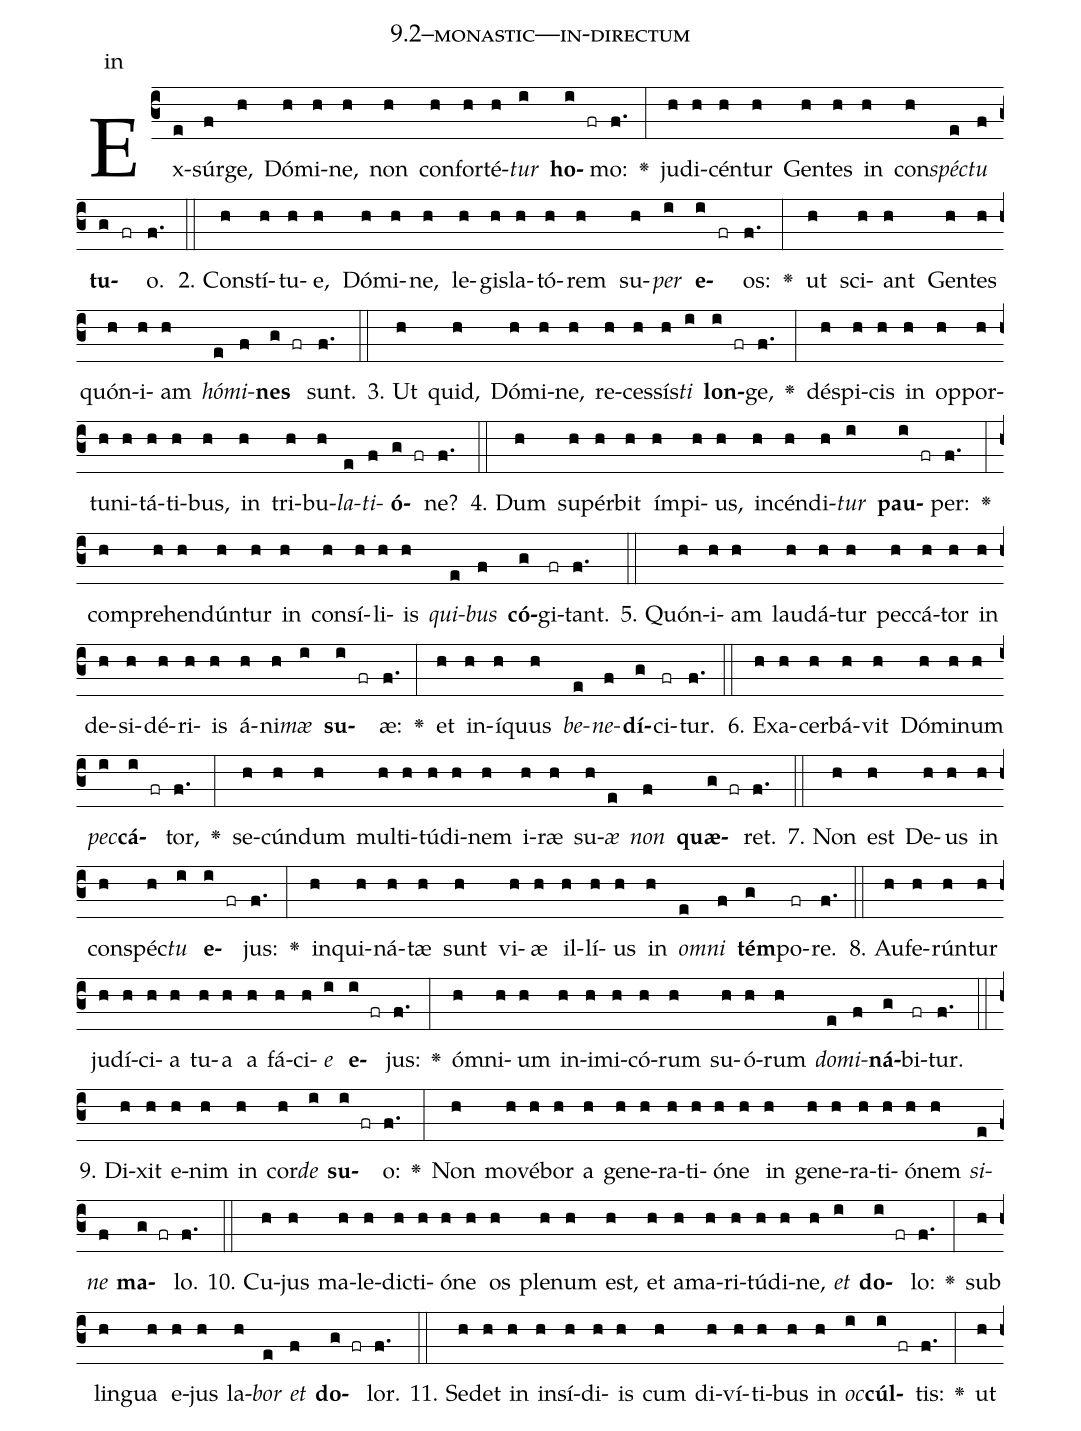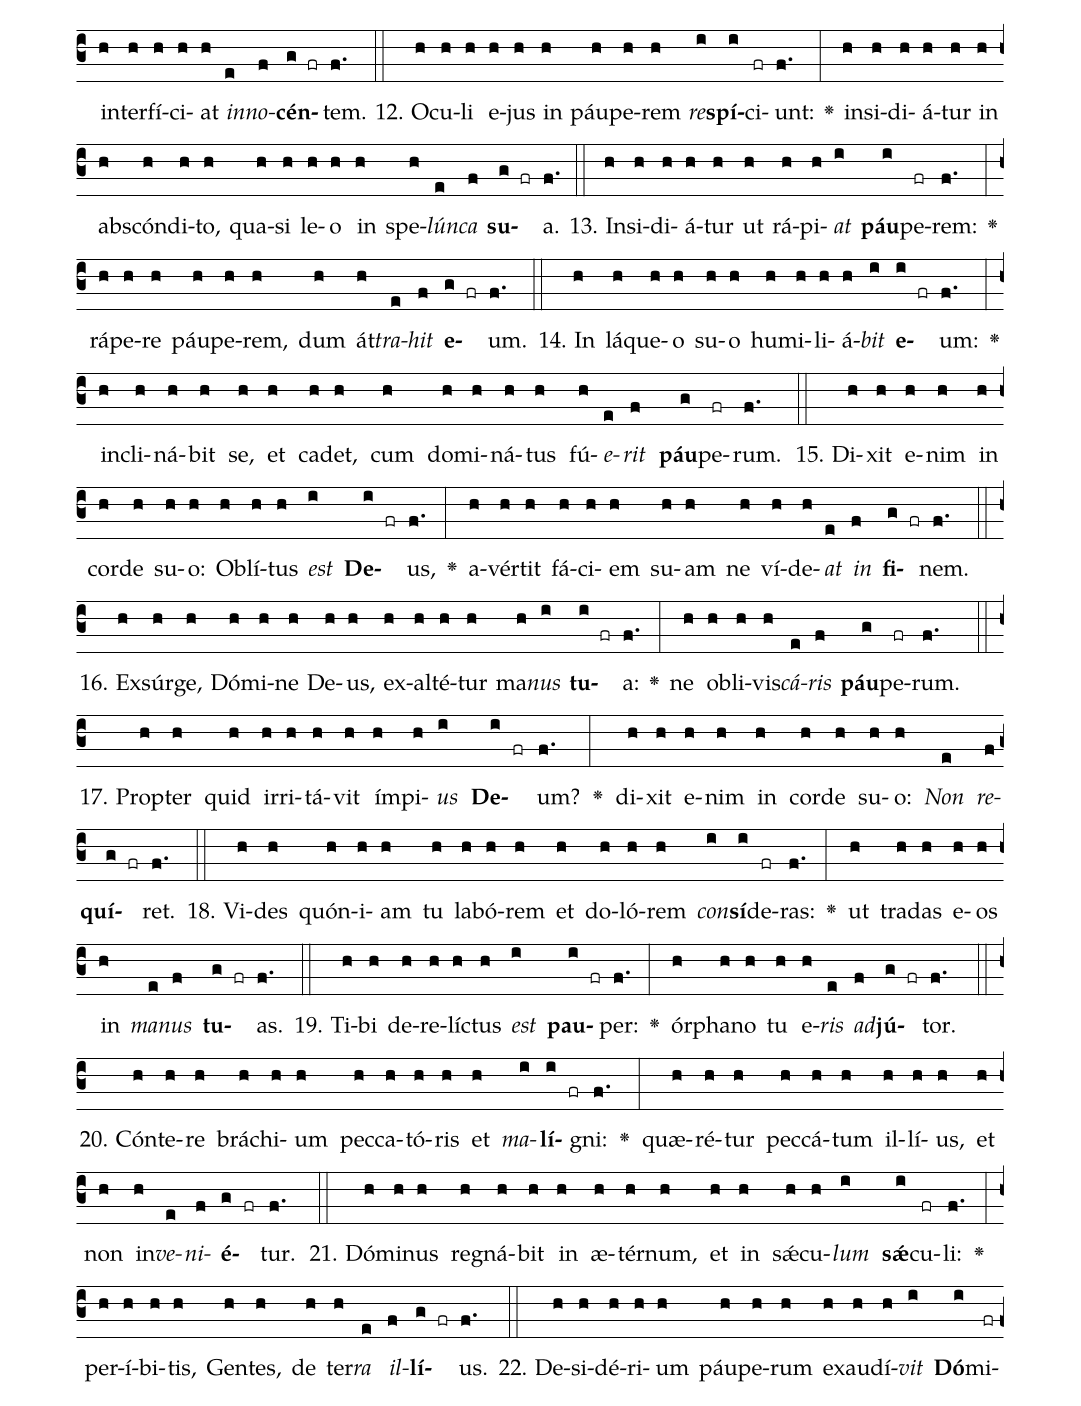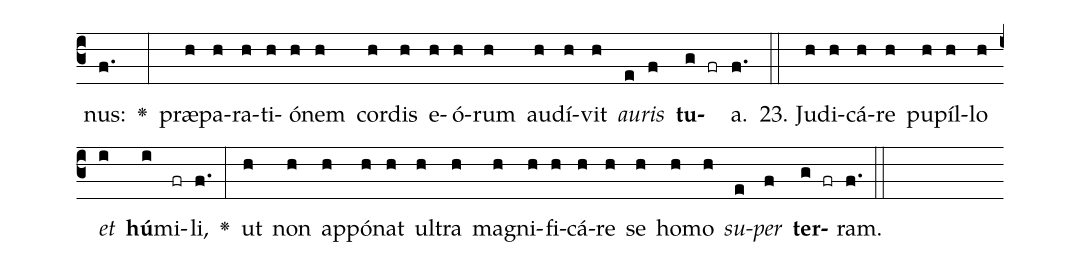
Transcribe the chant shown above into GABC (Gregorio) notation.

name: 9.2--monastic---in-directum;
annotation: in;
%%
(c3)Ex(e)súr(f)ge,(h) Dó(h)mi(h)ne,(h) non(h) con(h)for(h)té(h)<i>tur</i>(i) <b>ho</b>(i fr)mo:(f.) <v>\greheightstar</v>(:) ju(h)di(h)cén(h)tur(h) Gen(h)tes(h) in(h) con(h)<i>spéc</i>(e)<i>tu</i>(f) <b>tu</b>(g fr)o.(f.) (::)
2. Con(h)stí(h)tu(h)e,(h) Dó(h)mi(h)ne,(h) le(h)gis(h)la(h)tó(h)rem(h) su(h)<i>per</i>(i) <b>e</b>(i fr)os:(f.) <v>\greheightstar</v>(:) ut(h) sci(h)ant(h) Gen(h)tes(h) quón(h)i(h)am(h) <i>hó</i>(e)<i>mi</i>(f)<b>nes</b>(g fr) sunt.(f.) (::)
3. Ut(h) quid,(h) Dó(h)mi(h)ne,(h) re(h)ces(h)sís(h)<i>ti</i>(i) <b>lon</b>(i fr)ge,(f.) <v>\greheightstar</v>(:) dé(h)spi(h)cis(h) in(h) op(h)por(h)tu(h)ni(h)tá(h)ti(h)bus,(h) in(h) tri(h)bu(h)<i>la</i>(e)<i>ti</i>(f)<b>ó</b>(g fr)ne?(f.) (::)
4. Dum(h) su(h)pér(h)bit(h) ím(h)pi(h)us,(h) in(h)cén(h)di(h)<i>tur</i>(i) <b>pau</b>(i fr)per:(f.) <v>\greheightstar</v>(:) com(h)pre(h)hen(h)dún(h)tur(h) in(h) con(h)sí(h)li(h)is(h) <i>qui</i>(e)<i>bus</i>(f) <b>có</b>(g)gi(fr)tant.(f.) (::)
5. Quón(h)i(h)am(h) lau(h)dá(h)tur(h) pec(h)cá(h)tor(h) in(h) de(h)si(h)dé(h)ri(h)is(h) á(h)ni(h)<i>mæ</i>(i) <b>su</b>(i fr)æ:(f.) <v>\greheightstar</v>(:) et(h) in(h)í(h)quus(h) <i>be</i>(e)<i>ne</i>(f)<b>dí</b>(g)ci(fr)tur.(f.) (::)
6. Ex(h)a(h)cer(h)bá(h)vit(h) Dó(h)mi(h)num(h) <i>pec</i>(i)<b>cá</b>(i fr)tor,(f.) <v>\greheightstar</v>(:) se(h)cún(h)dum(h) mul(h)ti(h)tú(h)di(h)nem(h) i(h)ræ(h) su(h)<i>æ</i>(e) <i>non</i>(f) <b>quæ</b>(g fr)ret.(f.) (::)
7. Non(h) est(h) De(h)us(h) in(h) con(h)spéc(h)<i>tu</i>(i) <b>e</b>(i fr)jus:(f.) <v>\greheightstar</v>(:) in(h)qui(h)ná(h)tæ(h) sunt(h) vi(h)æ(h) il(h)lí(h)us(h) in(h) <i>om</i>(e)<i>ni</i>(f) <b>tém</b>(g)po(fr)re.(f.) (::)
8. Au(h)fe(h)rún(h)tur(h) ju(h)dí(h)ci(h)a(h) tu(h)a(h) a(h) fá(h)ci(h)<i>e</i>(i) <b>e</b>(i fr)jus:(f.) <v>\greheightstar</v>(:) óm(h)ni(h)um(h) in(h)i(h)mi(h)có(h)rum(h) su(h)ó(h)rum(h) <i>do</i>(e)<i>mi</i>(f)<b>ná</b>(g)bi(fr)tur.(f.) (::)
9. Di(h)xit(h) e(h)nim(h) in(h) cor(h)<i>de</i>(i) <b>su</b>(i fr)o:(f.) <v>\greheightstar</v>(:) Non(h) mo(h)vé(h)bor(h) a(h) ge(h)ne(h)ra(h)ti(h)ó(h)ne(h) in(h) ge(h)ne(h)ra(h)ti(h)ó(h)nem(h) <i>si</i>(e)<i>ne</i>(f) <b>ma</b>(g fr)lo.(f.) (::)
10. Cu(h)jus(h) ma(h)le(h)dic(h)ti(h)ó(h)ne(h) os(h) ple(h)num(h) est,(h) et(h) a(h)ma(h)ri(h)tú(h)di(h)ne,(h) <i>et</i>(i) <b>do</b>(i fr)lo:(f.) <v>\greheightstar</v>(:) sub(h) lin(h)gua(h) e(h)jus(h) la(h)<i>bor</i>(e) <i>et</i>(f) <b>do</b>(g fr)lor.(f.) (::)
11. Se(h)det(h) in(h) in(h)sí(h)di(h)is(h) cum(h) di(h)ví(h)ti(h)bus(h) in(h) <i>oc</i>(i)<b>cúl</b>(i fr)tis:(f.) <v>\greheightstar</v>(:) ut(h) in(h)ter(h)fí(h)ci(h)at(h) <i>in</i>(e)<i>no</i>(f)<b>cén</b>(g fr)tem.(f.) (::)
12. O(h)cu(h)li(h) e(h)jus(h) in(h) páu(h)pe(h)rem(h) <i>re</i>(i)<b>spí</b>(i)ci(fr)unt:(f.) <v>\greheightstar</v>(:) in(h)si(h)di(h)á(h)tur(h) in(h) abs(h)cón(h)di(h)to,(h) qua(h)si(h) le(h)o(h) in(h) spe(h)<i>lún</i>(e)<i>ca</i>(f) <b>su</b>(g fr)a.(f.) (::)
13. In(h)si(h)di(h)á(h)tur(h) ut(h) rá(h)pi(h)<i>at</i>(i) <b>páu</b>(i)pe(fr)rem:(f.) <v>\greheightstar</v>(:) rá(h)pe(h)re(h) páu(h)pe(h)rem,(h) dum(h) át(h)<i>tra</i>(e)<i>hit</i>(f) <b>e</b>(g fr)um.(f.) (::)
14. In(h) lá(h)que(h)o(h) su(h)o(h) hu(h)mi(h)li(h)á(h)<i>bit</i>(i) <b>e</b>(i fr)um:(f.) <v>\greheightstar</v>(:) in(h)cli(h)ná(h)bit(h) se,(h) et(h) ca(h)det,(h) cum(h) do(h)mi(h)ná(h)tus(h) fú(h)<i>e</i>(e)<i>rit</i>(f) <b>páu</b>(g)pe(fr)rum.(f.) (::)
15. Di(h)xit(h) e(h)nim(h) in(h) cor(h)de(h) su(h)o:(h) Ob(h)lí(h)tus(h) <i>est</i>(i) <b>De</b>(i fr)us,(f.) <v>\greheightstar</v>(:) a(h)vér(h)tit(h) fá(h)ci(h)em(h) su(h)am(h) ne(h) ví(h)de(h)<i>at</i>(e) <i>in</i>(f) <b>fi</b>(g fr)nem.(f.) (::)
16. Ex(h)súr(h)ge,(h) Dó(h)mi(h)ne(h) De(h)us,(h) ex(h)al(h)té(h)tur(h) ma(h)<i>nus</i>(i) <b>tu</b>(i fr)a:(f.) <v>\greheightstar</v>(:) ne(h) ob(h)li(h)vis(h)<i>cá</i>(e)<i>ris</i>(f) <b>páu</b>(g)pe(fr)rum.(f.) (::)
17. Prop(h)ter(h) quid(h) ir(h)ri(h)tá(h)vit(h) ím(h)pi(h)<i>us</i>(i) <b>De</b>(i fr)um?(f.) <v>\greheightstar</v>(:) di(h)xit(h) e(h)nim(h) in(h) cor(h)de(h) su(h)o:(h) <i>Non</i>(e) <i>re</i>(f)<b>quí</b>(g fr)ret.(f.) (::)
18. Vi(h)des(h) quón(h)i(h)am(h) tu(h) la(h)bó(h)rem(h) et(h) do(h)ló(h)rem(h) <i>con</i>(i)<b>sí</b>(i)de(fr)ras:(f.) <v>\greheightstar</v>(:) ut(h) tra(h)das(h) e(h)os(h) in(h) <i>ma</i>(e)<i>nus</i>(f) <b>tu</b>(g fr)as.(f.) (::)
19. Ti(h)bi(h) de(h)re(h)líc(h)tus(h) <i>est</i>(i) <b>pau</b>(i fr)per:(f.) <v>\greheightstar</v>(:) ór(h)pha(h)no(h) tu(h) e(h)<i>ris</i>(e) <i>ad</i>(f)<b>jú</b>(g fr)tor.(f.) (::)
20. Cón(h)te(h)re(h) brá(h)chi(h)um(h) pec(h)ca(h)tó(h)ris(h) et(h) <i>ma</i>(i)<b>lí</b>(i fr)gni:(f.) <v>\greheightstar</v>(:) quæ(h)ré(h)tur(h) pec(h)cá(h)tum(h) il(h)lí(h)us,(h) et(h) non(h) in(h)<i>ve</i>(e)<i>ni</i>(f)<b>é</b>(g fr)tur.(f.) (::)
21. Dó(h)mi(h)nus(h) re(h)gná(h)bit(h) in(h) æ(h)tér(h)num,(h) et(h) in(h) sǽ(h)cu(h)<i>lum</i>(i) <b>sǽ</b>(i)cu(fr)li:(f.) <v>\greheightstar</v>(:) per(h)í(h)bi(h)tis,(h) Gen(h)tes,(h) de(h) ter(h)<i>ra</i>(e) <i>il</i>(f)<b>lí</b>(g fr)us.(f.) (::)
22. De(h)si(h)dé(h)ri(h)um(h) páu(h)pe(h)rum(h) ex(h)au(h)dí(h)<i>vit</i>(i) <b>Dó</b>(i)mi(fr)nus:(f.) <v>\greheightstar</v>(:) præ(h)pa(h)ra(h)ti(h)ó(h)nem(h) cor(h)dis(h) e(h)ó(h)rum(h) au(h)dí(h)vit(h) <i>au</i>(e)<i>ris</i>(f) <b>tu</b>(g fr)a.(f.) (::)
23. Ju(h)di(h)cá(h)re(h) pu(h)píl(h)lo(h) <i>et</i>(i) <b>hú</b>(i)mi(fr)li,(f.) <v>\greheightstar</v>(:) ut(h) non(h) ap(h)pó(h)nat(h) ul(h)tra(h) ma(h)gni(h)fi(h)cá(h)re(h) se(h) ho(h)mo(h) <i>su</i>(e)<i>per</i>(f) <b>ter</b>(g fr)ram.(f.) (::)
